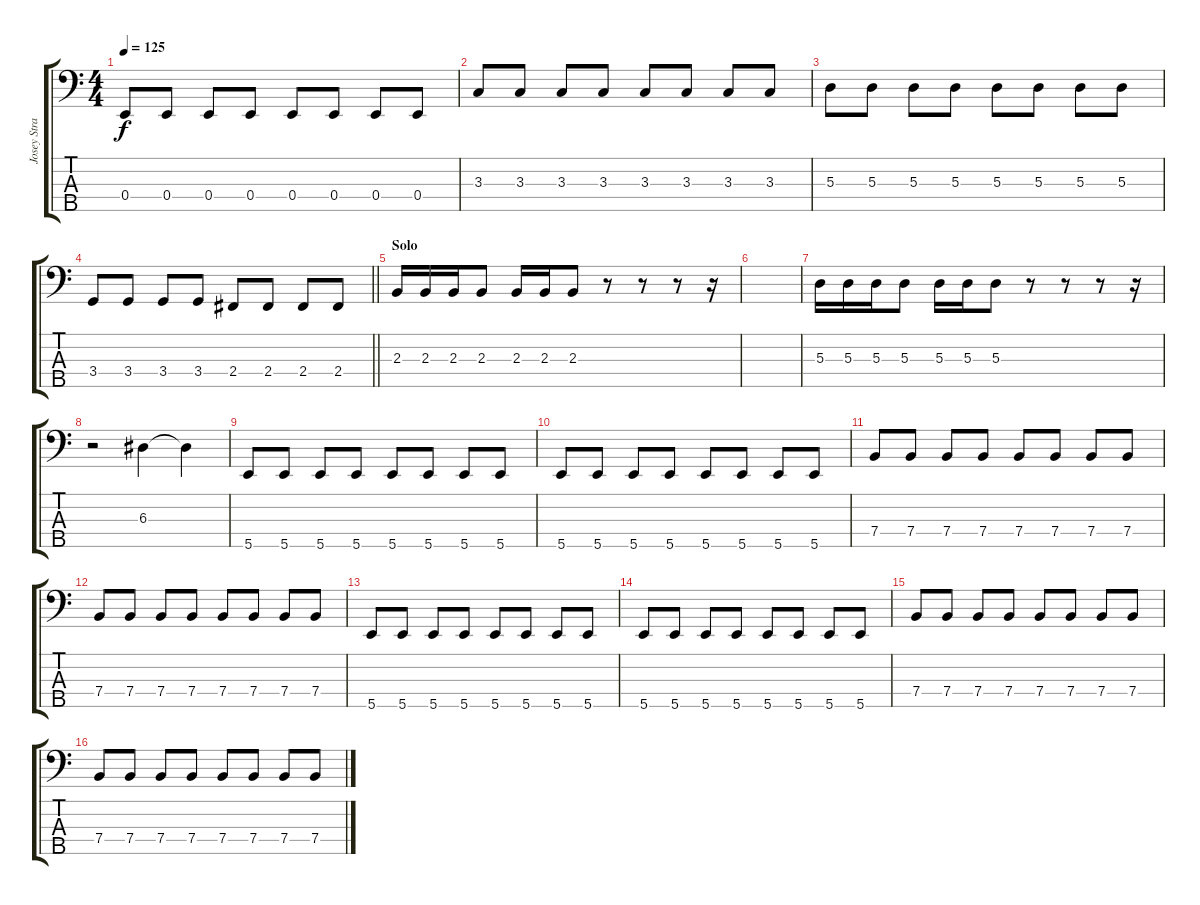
\track ("Josey Strandman" "Josey Stra") {instrument electricbassfinger}
\staff {score tabs}
\tuning (G2 D2 A1 E1 B0) {hide}
\ts (4 4)
\tempo 125
\clef f4
\ks c
0.4.8{dy f} 0.4.8 0.4.8 0.4.8 0.4.8 0.4.8 0.4.8 0.4.8 |
3.3.8 3.3.8 3.3.8 3.3.8 3.3.8 3.3.8 3.3.8 3.3.8 |
5.3.8 5.3.8 5.3.8 5.3.8 5.3.8 5.3.8 5.3.8 5.3.8 |
\barLineRight lightlight
3.4.8 3.4.8 3.4.8 3.4.8 2.4.8 2.4.8 2.4.8 2.4.8 |
\section ("" "Solo")
2.3.16 2.3.16 2.3.16 2.3.8 2.3.16 2.3.16 2.3.8 r.8 r.8 r.8 r.16 |
|
5.3.16 5.3.16 5.3.16 5.3.8 5.3.16 5.3.16 5.3.8 r.8 r.8 r.8 r.16 |
r.2 6.3.4 6.3{t}.4 |
5.5.8 5.5.8 5.5.8 5.5.8 5.5.8 5.5.8 5.5.8 5.5.8 |
5.5.8 5.5.8 5.5.8 5.5.8 5.5.8 5.5.8 5.5.8 5.5.8 |
7.4.8 7.4.8 7.4.8 7.4.8 7.4.8 7.4.8 7.4.8 7.4.8 |
7.4.8 7.4.8 7.4.8 7.4.8 7.4.8 7.4.8 7.4.8 7.4.8 |
5.5.8 5.5.8 5.5.8 5.5.8 5.5.8 5.5.8 5.5.8 5.5.8 |
5.5.8 5.5.8 5.5.8 5.5.8 5.5.8 5.5.8 5.5.8 5.5.8 |
7.4.8 7.4.8 7.4.8 7.4.8 7.4.8 7.4.8 7.4.8 7.4.8 |
7.4.8 7.4.8 7.4.8 7.4.8 7.4.8 7.4.8 7.4.8 7.4.8
